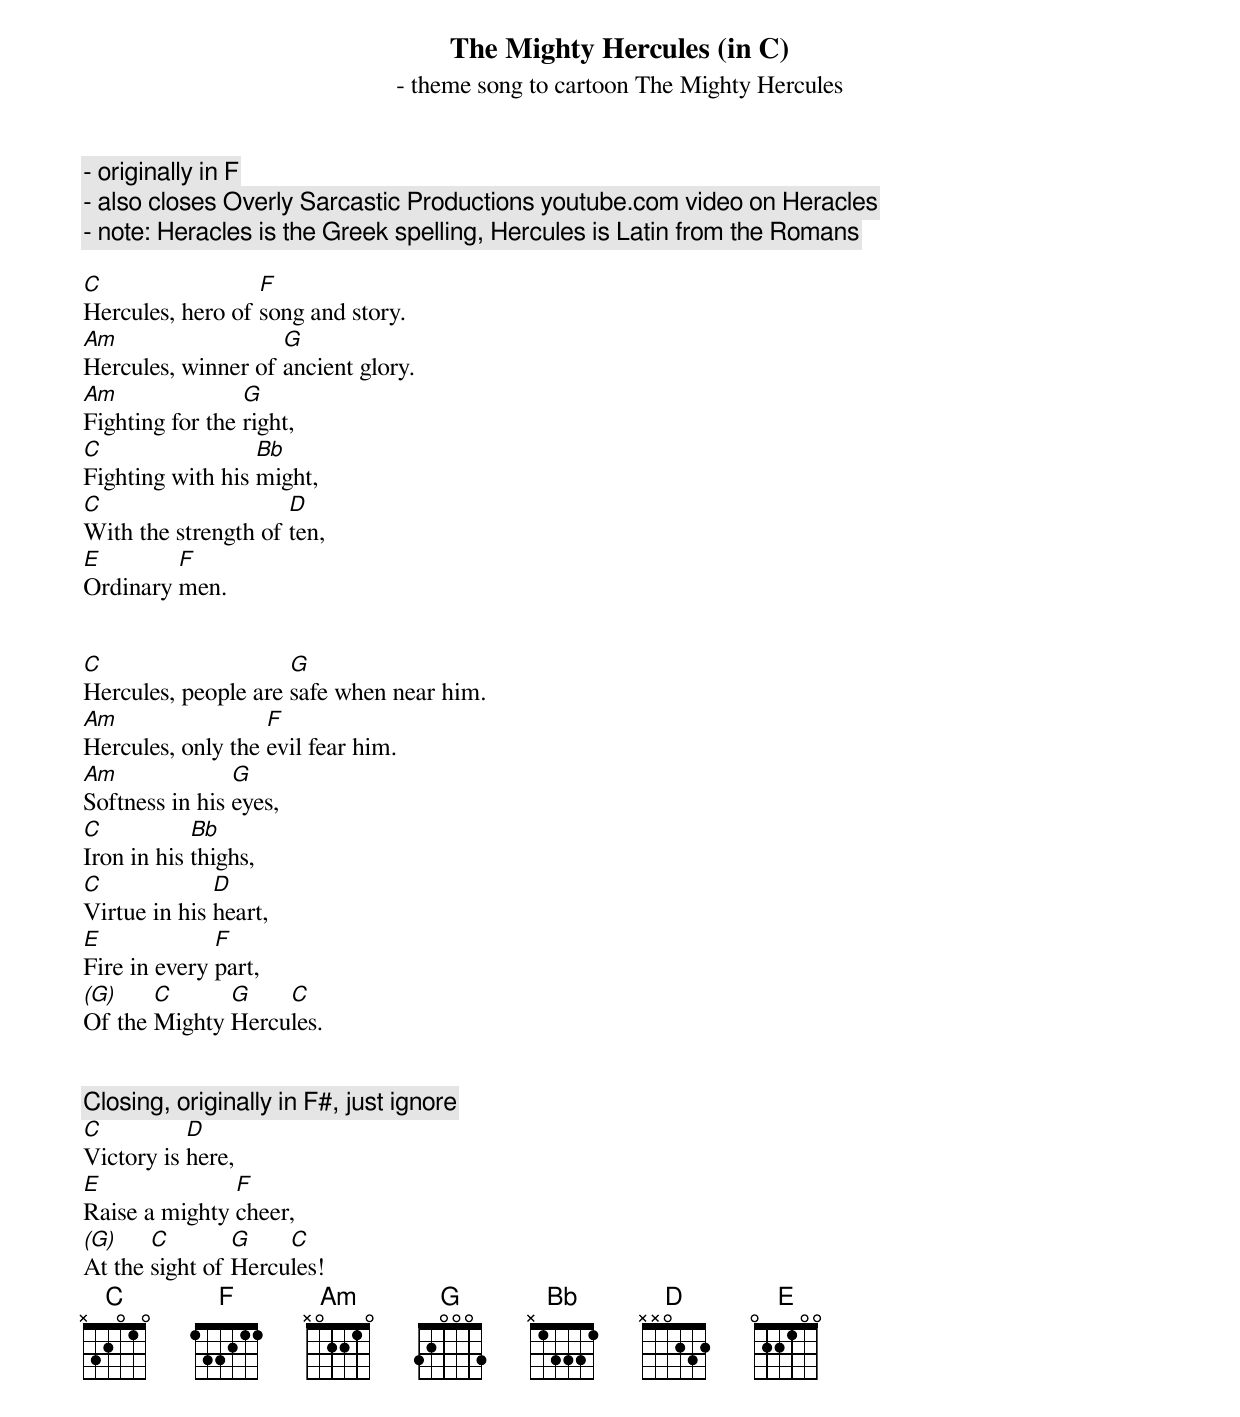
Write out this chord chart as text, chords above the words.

The Mighty Hercules (in C)
- theme song to cartoon The Mighty Hercules
- originally in F
- also closes Overly Sarcastic Productions youtube.com video on Heracles
- note: Heracles is the Greek spelling, Hercules is Latin from the Romans

C                 F
Hercules, hero of song and story.
Am                  G
Hercules, winner of ancient glory.
Am               G
Fighting for the right,
C                 Bb
Fighting with his might,
C                    D
With the strength of ten,
E        F
Ordinary men.


C                    G
Hercules, people are safe when near him.
Am                 F
Hercules, only the evil fear him.
Am              G
Softness in his eyes,
C           Bb
Iron in his thighs,
C             D
Virtue in his heart,
E             F
Fire in every part,
(G)    C      G    C
Of the Mighty Hercules.


[Closing, originally in F#, just ignore]
C          D
Victory is here,
E              F
Raise a mighty cheer,
(G)    C        G    C
At the sight of Hercules!
